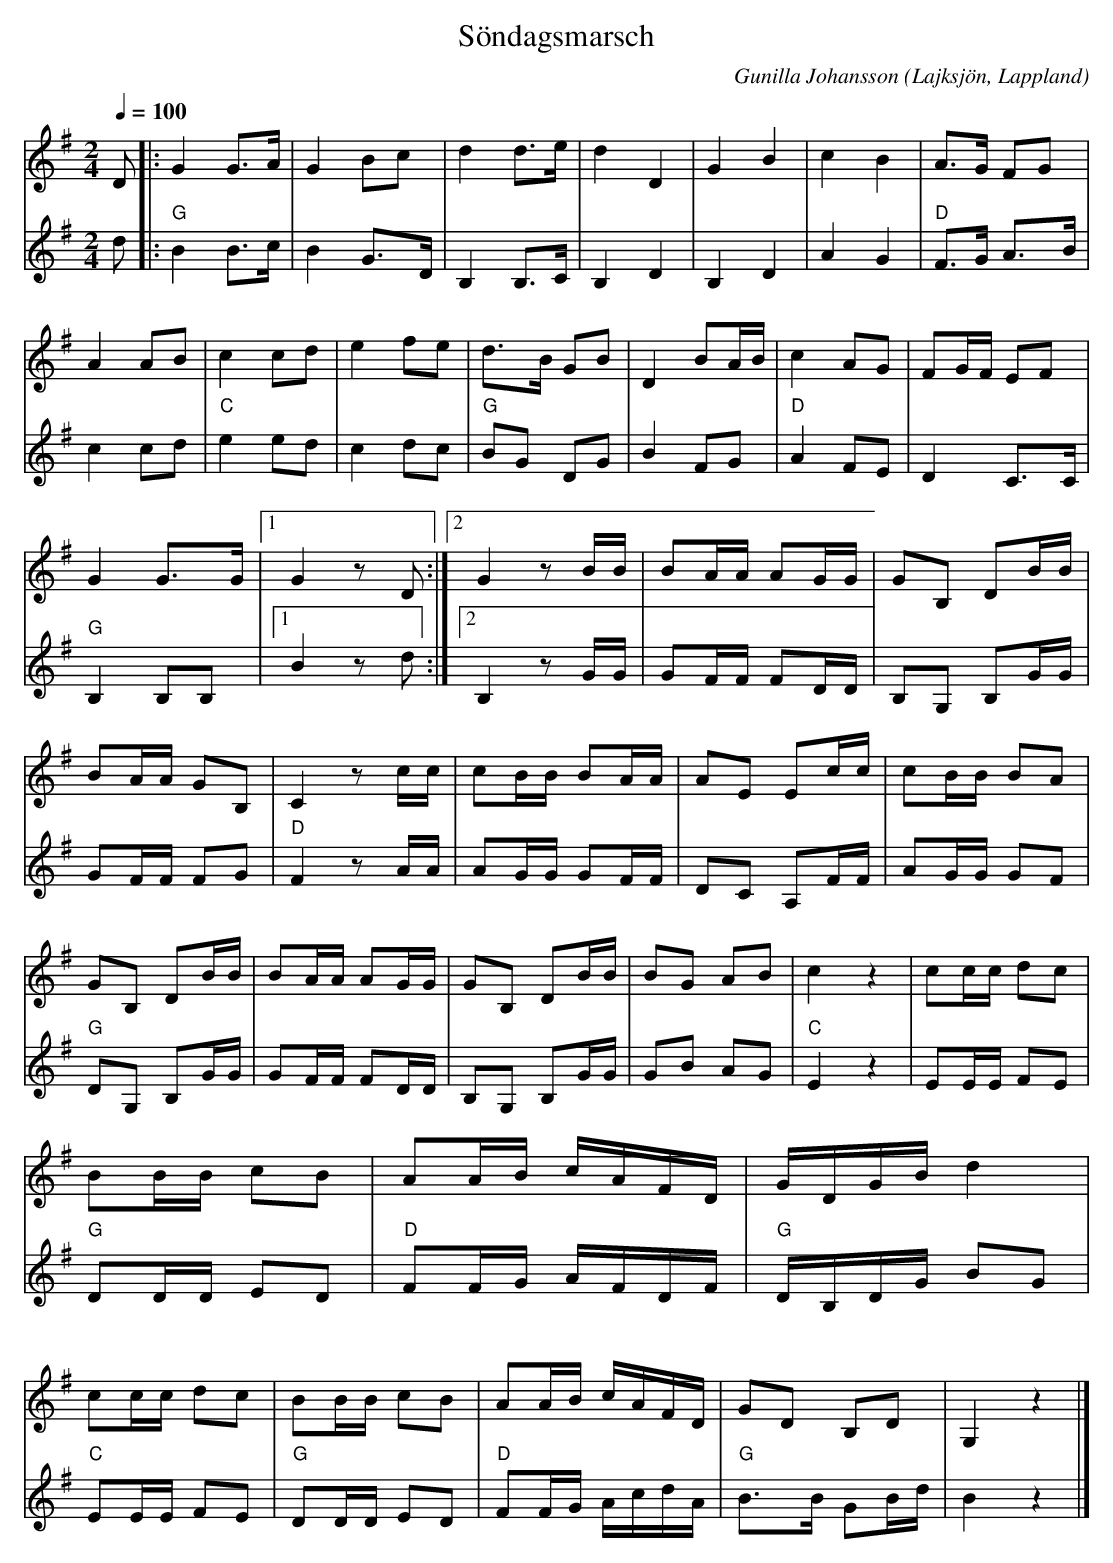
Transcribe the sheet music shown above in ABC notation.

X:1
T:Söndagsmarsch
C:Gunilla Johansson
O:Lajksjön, Lappland
Q:1/4=100
M:2/4
L:1/16
K:G
V:1
D2|:G4 G3A|G4 B2c2|d4 d3e|d4 D4|G4 B4|c4 B4|A3G F2G2|A4 A2B2|c4 c2d2|e4 f2e2|d3B G2B2|D4 B2AB|c4 A2G2|F2GF E2F2|G4 G3G|1 G4 z2 D2:|2 G4 z2 BB| B2AA A2GG | G2B,2 D2BB| B2AA G2B,2| C4 z2 cc|c2BB B2AA| A2E2 E2cc| c2BB B2A2 | G2B,2 D2BB| B2AA A2GG|G2B,2 D2BB| B2G2 A2B2|c4 z4| c2cc d2c2|B2BB c2B2|A2AB cAFD|GDGB d4| c2cc d2c2|B2BB c2B2|A2AB cAFD| G2D2 B,2D2|G,4 z4 |]
V:2
d2|:"G" B4 B3c|B4 G3D|B,4 B,3C|B,4 D4| B,4 D4| A4 G4|"D" F3G A3B| c4 c2d2|"C" e4 e2d2| c4 d2c2|"G" B2G2 D2G2 |B4 F2G2|"D" A4 F2E2| D4 C3C |"G" B,4 B,2B,2 |1 B4 z2 d2:|2 B,4 z2 GG| G2FF F2DD | B,2G,2 B,2GG| G2FF F2G2|"D" F4 z2 AA| A2GG G2FF| D2C2 A,2FF| A2GG G2F2|"G" D2G,2 B,2GG|G2FF F2DD|B,2G,2 B,2GG|G2B2 A2G2|"C" E4 z4| E2EE F2E2|"G" D2DD E2D2|"D" F2FG AFDF|"G" DB,DG B2G2|"C" E2EE F2E2|"G" D2DD E2D2|"D" F2FG AcdA|"G" B3B G2Bd| B4 z4|]
